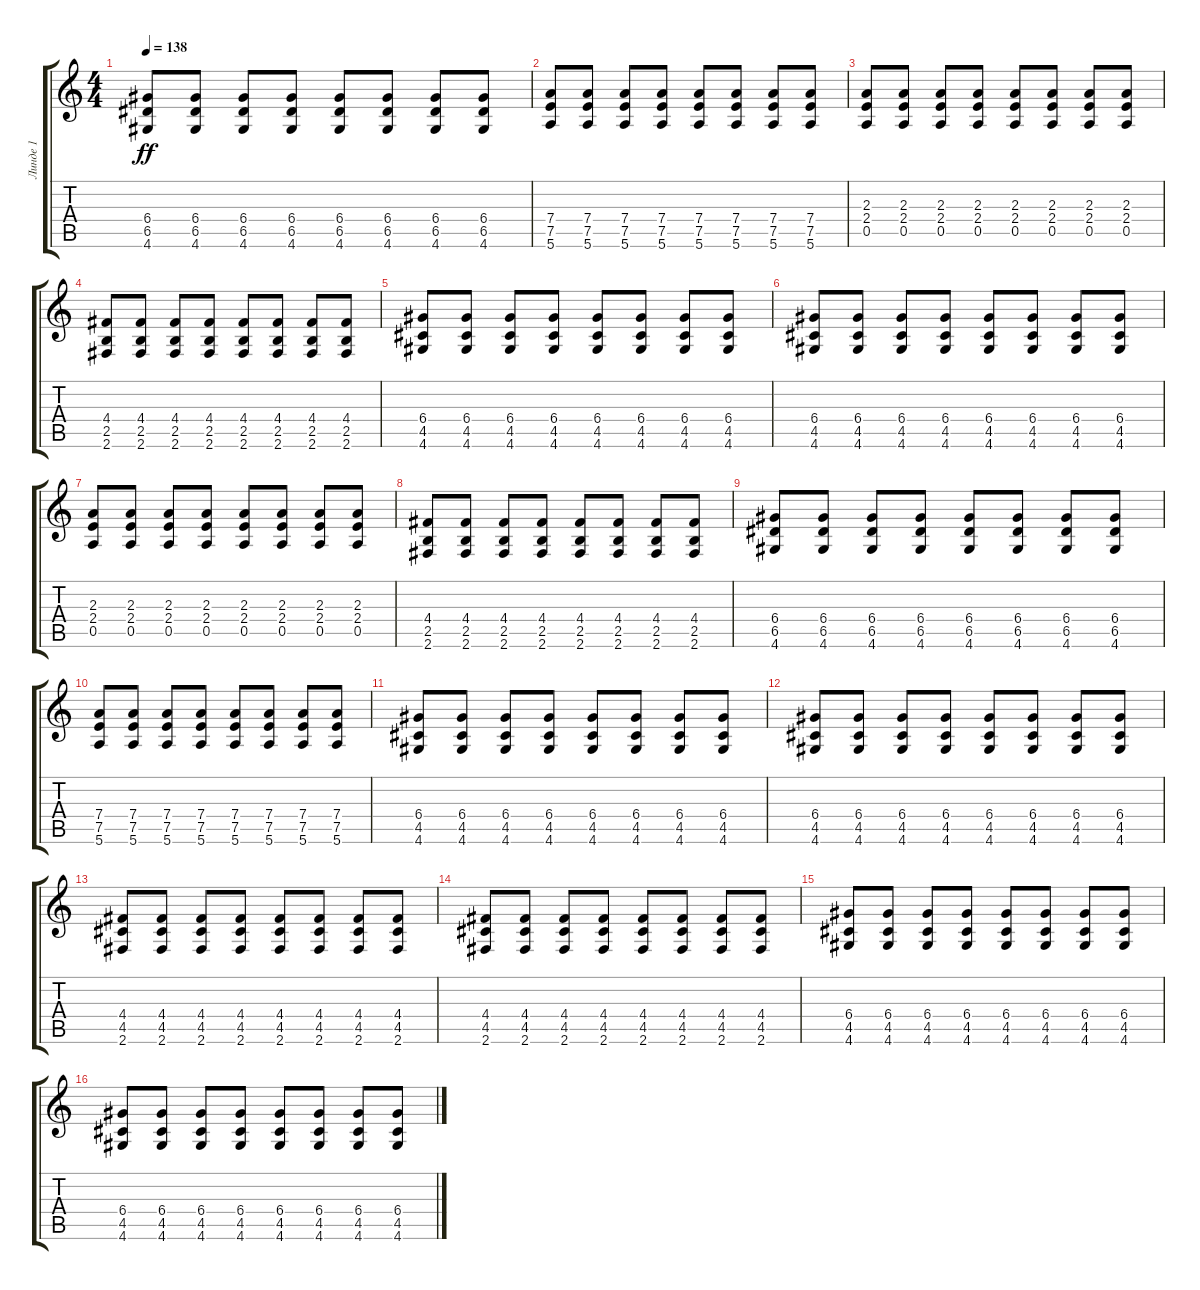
\track ("Линде 1" "Линде 1") {instrument distortionguitar}
\staff {score tabs}
\tuning (E4 B3 G3 D3 A2 E2) {hide}
\ts (4 4)
\tempo 138
\clef g2
\ks c
(6.4 6.5 4.6).8{dy ff} (6.4 6.5 4.6).8 (6.4 6.5 4.6).8 (6.4 6.5 4.6).8 (6.4 6.5 4.6).8 (6.4 6.5 4.6).8 (6.4 6.5 4.6).8 (6.4 6.5 4.6).8 |
(7.4 7.5 5.6).8 (7.4 7.5 5.6).8 (7.4 7.5 5.6).8 (7.4 7.5 5.6).8 (7.4 7.5 5.6).8 (7.4 7.5 5.6).8 (7.4 7.5 5.6).8 (7.4 7.5 5.6).8 |
(2.3 2.4 0.5).8 (2.3 2.4 0.5).8 (2.3 2.4 0.5).8 (2.3 2.4 0.5).8 (2.3 2.4 0.5).8 (2.3 2.4 0.5).8 (2.3 2.4 0.5).8 (2.3 2.4 0.5).8 |
(4.4 2.5 2.6).8 (4.4 2.5 2.6).8 (4.4 2.5 2.6).8 (4.4 2.5 2.6).8 (4.4 2.5 2.6).8 (4.4 2.5 2.6).8 (4.4 2.5 2.6).8 (4.4 2.5 2.6).8 |
(6.4 4.5 4.6).8 (6.4 4.5 4.6).8 (6.4 4.5 4.6).8 (6.4 4.5 4.6).8 (6.4 4.5 4.6).8 (6.4 4.5 4.6).8 (6.4 4.5 4.6).8 (6.4 4.5 4.6).8 |
(6.4 4.5 4.6).8 (6.4 4.5 4.6).8 (6.4 4.5 4.6).8 (6.4 4.5 4.6).8 (6.4 4.5 4.6).8 (6.4 4.5 4.6).8 (6.4 4.5 4.6).8 (6.4 4.5 4.6).8 |
(2.3 2.4 0.5).8 (2.3 2.4 0.5).8 (2.3 2.4 0.5).8 (2.3 2.4 0.5).8 (2.3 2.4 0.5).8 (2.3 2.4 0.5).8 (2.3 2.4 0.5).8 (2.3 2.4 0.5).8 |
(4.4 2.5 2.6).8 (4.4 2.5 2.6).8 (4.4 2.5 2.6).8 (4.4 2.5 2.6).8 (4.4 2.5 2.6).8 (4.4 2.5 2.6).8 (4.4 2.5 2.6).8 (4.4 2.5 2.6).8 |
(6.4 6.5 4.6).8 (6.4 6.5 4.6).8 (6.4 6.5 4.6).8 (6.4 6.5 4.6).8 (6.4 6.5 4.6).8 (6.4 6.5 4.6).8 (6.4 6.5 4.6).8 (6.4 6.5 4.6).8 |
(7.4 7.5 5.6).8 (7.4 7.5 5.6).8 (7.4 7.5 5.6).8 (7.4 7.5 5.6).8 (7.4 7.5 5.6).8 (7.4 7.5 5.6).8 (7.4 7.5 5.6).8 (7.4 7.5 5.6).8 |
(6.4 4.5 4.6).8 (6.4 4.5 4.6).8 (6.4 4.5 4.6).8 (6.4 4.5 4.6).8 (6.4 4.5 4.6).8 (6.4 4.5 4.6).8 (6.4 4.5 4.6).8 (6.4 4.5 4.6).8 |
(6.4 4.5 4.6).8 (6.4 4.5 4.6).8 (6.4 4.5 4.6).8 (6.4 4.5 4.6).8 (6.4 4.5 4.6).8 (6.4 4.5 4.6).8 (6.4 4.5 4.6).8 (6.4 4.5 4.6).8 |
(4.4 4.5 2.6).8 (4.4 4.5 2.6).8 (4.4 4.5 2.6).8 (4.4 4.5 2.6).8 (4.4 4.5 2.6).8 (4.4 4.5 2.6).8 (4.4 4.5 2.6).8 (4.4 4.5 2.6).8 |
(4.4 4.5 2.6).8 (4.4 4.5 2.6).8 (4.4 4.5 2.6).8 (4.4 4.5 2.6).8 (4.4 4.5 2.6).8 (4.4 4.5 2.6).8 (4.4 4.5 2.6).8 (4.4 4.5 2.6).8 |
(6.4 4.5 4.6).8 (6.4 4.5 4.6).8 (6.4 4.5 4.6).8 (6.4 4.5 4.6).8 (6.4 4.5 4.6).8 (6.4 4.5 4.6).8 (6.4 4.5 4.6).8 (6.4 4.5 4.6).8 |
(6.4 4.5 4.6).8 (6.4 4.5 4.6).8 (6.4 4.5 4.6).8 (6.4 4.5 4.6).8 (6.4 4.5 4.6).8 (6.4 4.5 4.6).8 (6.4 4.5 4.6).8 (6.4 4.5 4.6).8
